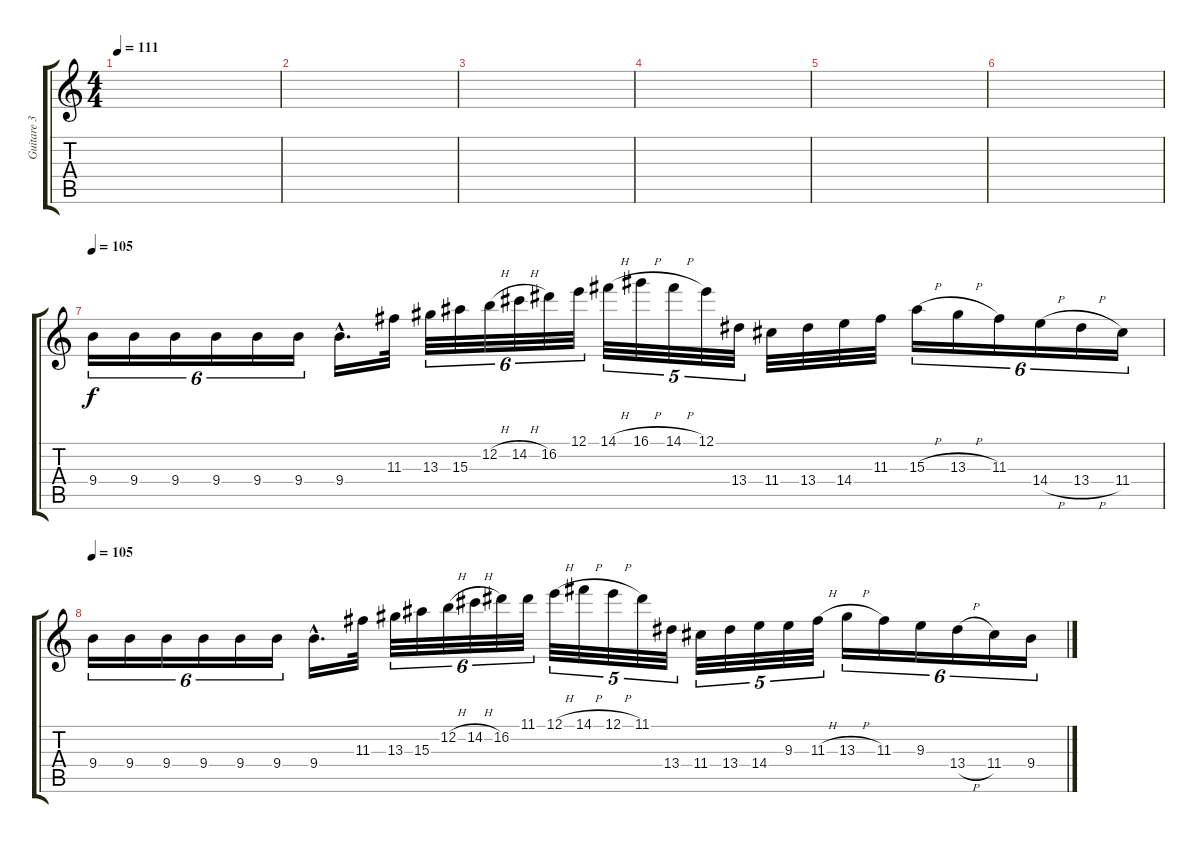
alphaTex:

\track ("Guitare 3" "Guitare 3") {instrument overdrivenguitar}
\staff {score tabs}
\tuning (E4 B3 G3 D3 A2 E2) {hide}
\ts (4 4)
\tempo 111
\clef g2
\ks c
|
|
|
|
|
|
\tempo 105
9.4.16{tu (6 4)} 9.4.16{tu (6 4)} 9.4.16{tu (6 4)} 9.4.16{tu (6 4)} 9.4.16{tu (6 4)} 9.4.16{tu (6 4)} 9.4{hac}.16{d} 11.3.32 13.3.32{tu (6 4)} 15.3.32{tu (6 4)} 12.2{h}.32{tu (6 4)} 14.2{h}.32{tu (6 4)} 16.2.32{tu (6 4)} 12.1.32{tu (6 4)} 14.1{h}.32{tu (5 4)} 16.1{h}.32{tu (5 4)} 14.1{h}.32{tu (5 4)} 12.1.32{tu (5 4)} 13.4.32{tu (5 4)} 11.4.32 13.4.32 14.4.32 11.3.32 15.3{h}.16{tu (6 4)} 13.3{h}.16{tu (6 4)} 11.3.16{tu (6 4)} 14.4{h}.16{tu (6 4)} 13.4{h}.16{tu (6 4)} 11.4.16{tu (6 4)} |
\tempo 105
9.4.16{tu (6 4)} 9.4.16{tu (6 4)} 9.4.16{tu (6 4)} 9.4.16{tu (6 4)} 9.4.16{tu (6 4)} 9.4.16{tu (6 4)} 9.4{hac}.16{d} 11.3.32 13.3.32{tu (6 4)} 15.3.32{tu (6 4)} 12.2{h}.32{tu (6 4)} 14.2{h}.32{tu (6 4)} 16.2.32{tu (6 4)} 11.1.32{tu (6 4)} 12.1{h}.32{tu (5 4)} 14.1{h}.32{tu (5 4)} 12.1{h}.32{tu (5 4)} 11.1.32{tu (5 4)} 13.4.32{tu (5 4)} 11.4.32{tu (5 4)} 13.4.32{tu (5 4)} 14.4.32{tu (5 4)} 9.3.32{tu (5 4)} 11.3{h}.32{tu (5 4)} 13.3{h}.16{tu (6 4)} 11.3.16{tu (6 4)} 9.3.16{tu (6 4)} 13.4{h}.16{tu (6 4)} 11.4.16{tu (6 4)} 9.4.16{tu (6 4)}
